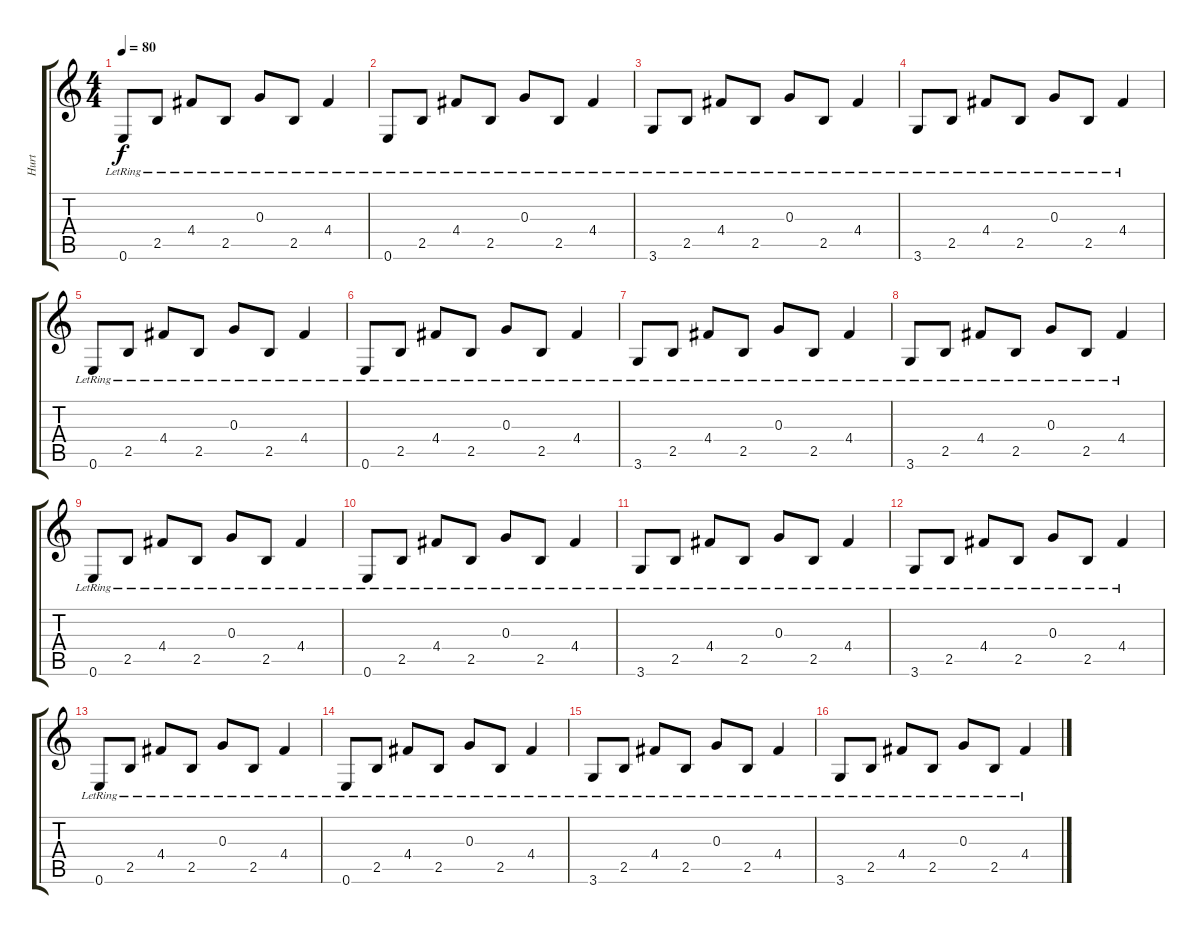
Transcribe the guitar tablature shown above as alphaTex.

\track ("Hurt" "Hurt") {instrument electricguitarmuted}
\staff {score tabs}
\tuning (E4 B3 G3 D3 A2 E2) {hide}
\ts (4 4)
\tempo 80
\clef g2
\ks c
0.6{lr}.8{dy f} 2.5{lr}.8 4.4{lr}.8 2.5{lr}.8 0.3{lr}.8 2.5{lr}.8 4.4{lr}.4 |
0.6{lr}.8 2.5{lr}.8 4.4{lr}.8 2.5{lr}.8 0.3{lr}.8 2.5{lr}.8 4.4{lr}.4 |
3.6{lr}.8 2.5{lr}.8 4.4{lr}.8 2.5{lr}.8 0.3{lr}.8 2.5{lr}.8 4.4{lr}.4 |
3.6{lr}.8 2.5{lr}.8 4.4{lr}.8 2.5{lr}.8 0.3{lr}.8 2.5{lr}.8 4.4{lr}.4 |
0.6{lr}.8 2.5{lr}.8 4.4{lr}.8 2.5{lr}.8 0.3{lr}.8 2.5{lr}.8 4.4{lr}.4 |
0.6{lr}.8 2.5{lr}.8 4.4{lr}.8 2.5{lr}.8 0.3{lr}.8 2.5{lr}.8 4.4{lr}.4 |
3.6{lr}.8 2.5{lr}.8 4.4{lr}.8 2.5{lr}.8 0.3{lr}.8 2.5{lr}.8 4.4{lr}.4 |
3.6{lr}.8 2.5{lr}.8 4.4{lr}.8 2.5{lr}.8 0.3{lr}.8 2.5{lr}.8 4.4{lr}.4 |
0.6{lr}.8 2.5{lr}.8 4.4{lr}.8 2.5{lr}.8 0.3{lr}.8 2.5{lr}.8 4.4{lr}.4 |
0.6{lr}.8 2.5{lr}.8 4.4{lr}.8 2.5{lr}.8 0.3{lr}.8 2.5{lr}.8 4.4{lr}.4 |
3.6{lr}.8 2.5{lr}.8 4.4{lr}.8 2.5{lr}.8 0.3{lr}.8 2.5{lr}.8 4.4{lr}.4 |
3.6{lr}.8 2.5{lr}.8 4.4{lr}.8 2.5{lr}.8 0.3{lr}.8 2.5{lr}.8 4.4{lr}.4 |
0.6{lr}.8 2.5{lr}.8 4.4{lr}.8 2.5{lr}.8 0.3{lr}.8 2.5{lr}.8 4.4{lr}.4 |
0.6{lr}.8 2.5{lr}.8 4.4{lr}.8 2.5{lr}.8 0.3{lr}.8 2.5{lr}.8 4.4{lr}.4 |
3.6{lr}.8 2.5{lr}.8 4.4{lr}.8 2.5{lr}.8 0.3{lr}.8 2.5{lr}.8 4.4{lr}.4 |
3.6{lr}.8 2.5{lr}.8 4.4{lr}.8 2.5{lr}.8 0.3{lr}.8 2.5{lr}.8 4.4{lr}.4
